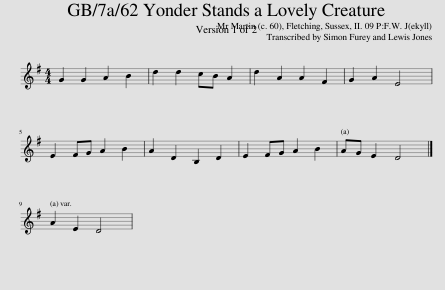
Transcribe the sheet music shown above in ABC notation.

X:1
L:1/8
M:4/4
I:linebreak $
K:G
V:1 treble
V:1
 G2 G2 A2 B2 | d2 d2 cB A2 | d2 A2 A2 F2 | G2 A2 E4 |$ E2 FG A2 B2 | %5
 A2 D2 B,2 D2 | E2 FG A2 B2 | AG E2 D4 |]$ A2 E2 D4 | %9
